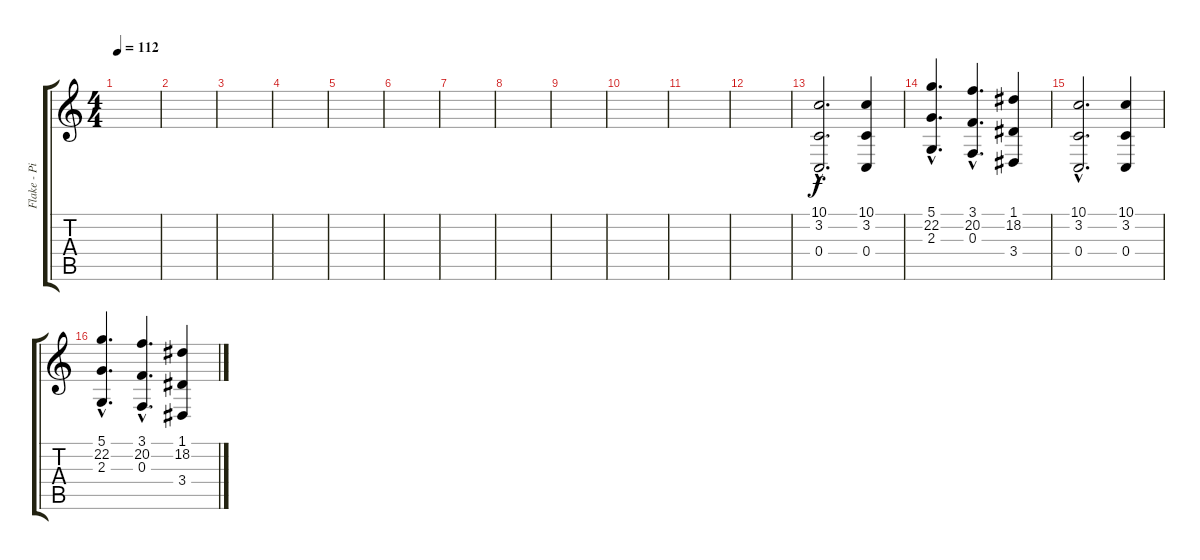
\track ("Flake - Piano" "Flake - Pi") {instrument brightacousticpiano}
\staff {score tabs}
\tuning (D4 A3 F3 C3 G2 C2) {hide}
\ts (4 4)
\tempo 112
\clef g2
\ks c
|
|
|
|
|
|
|
|
|
|
|
|
(10.1{hac} 3.2{hac} 0.4{hac}).2{d volume 16 instrument brightacousticpiano} (10.1 3.2 0.4).4 |
(5.1{hac} 22.2{hac} 2.3{hac}).4{d} (3.1{hac} 20.2{hac} 0.3{hac}).4{d} (1.1 18.2 3.4).4 |
(10.1{hac} 3.2{hac} 0.4{hac}).2{d} (10.1 3.2 0.4).4 |
(5.1{hac} 22.2{hac} 2.3{hac}).4{d} (3.1{hac} 20.2{hac} 0.3{hac}).4{d} (1.1 18.2 3.4).4
